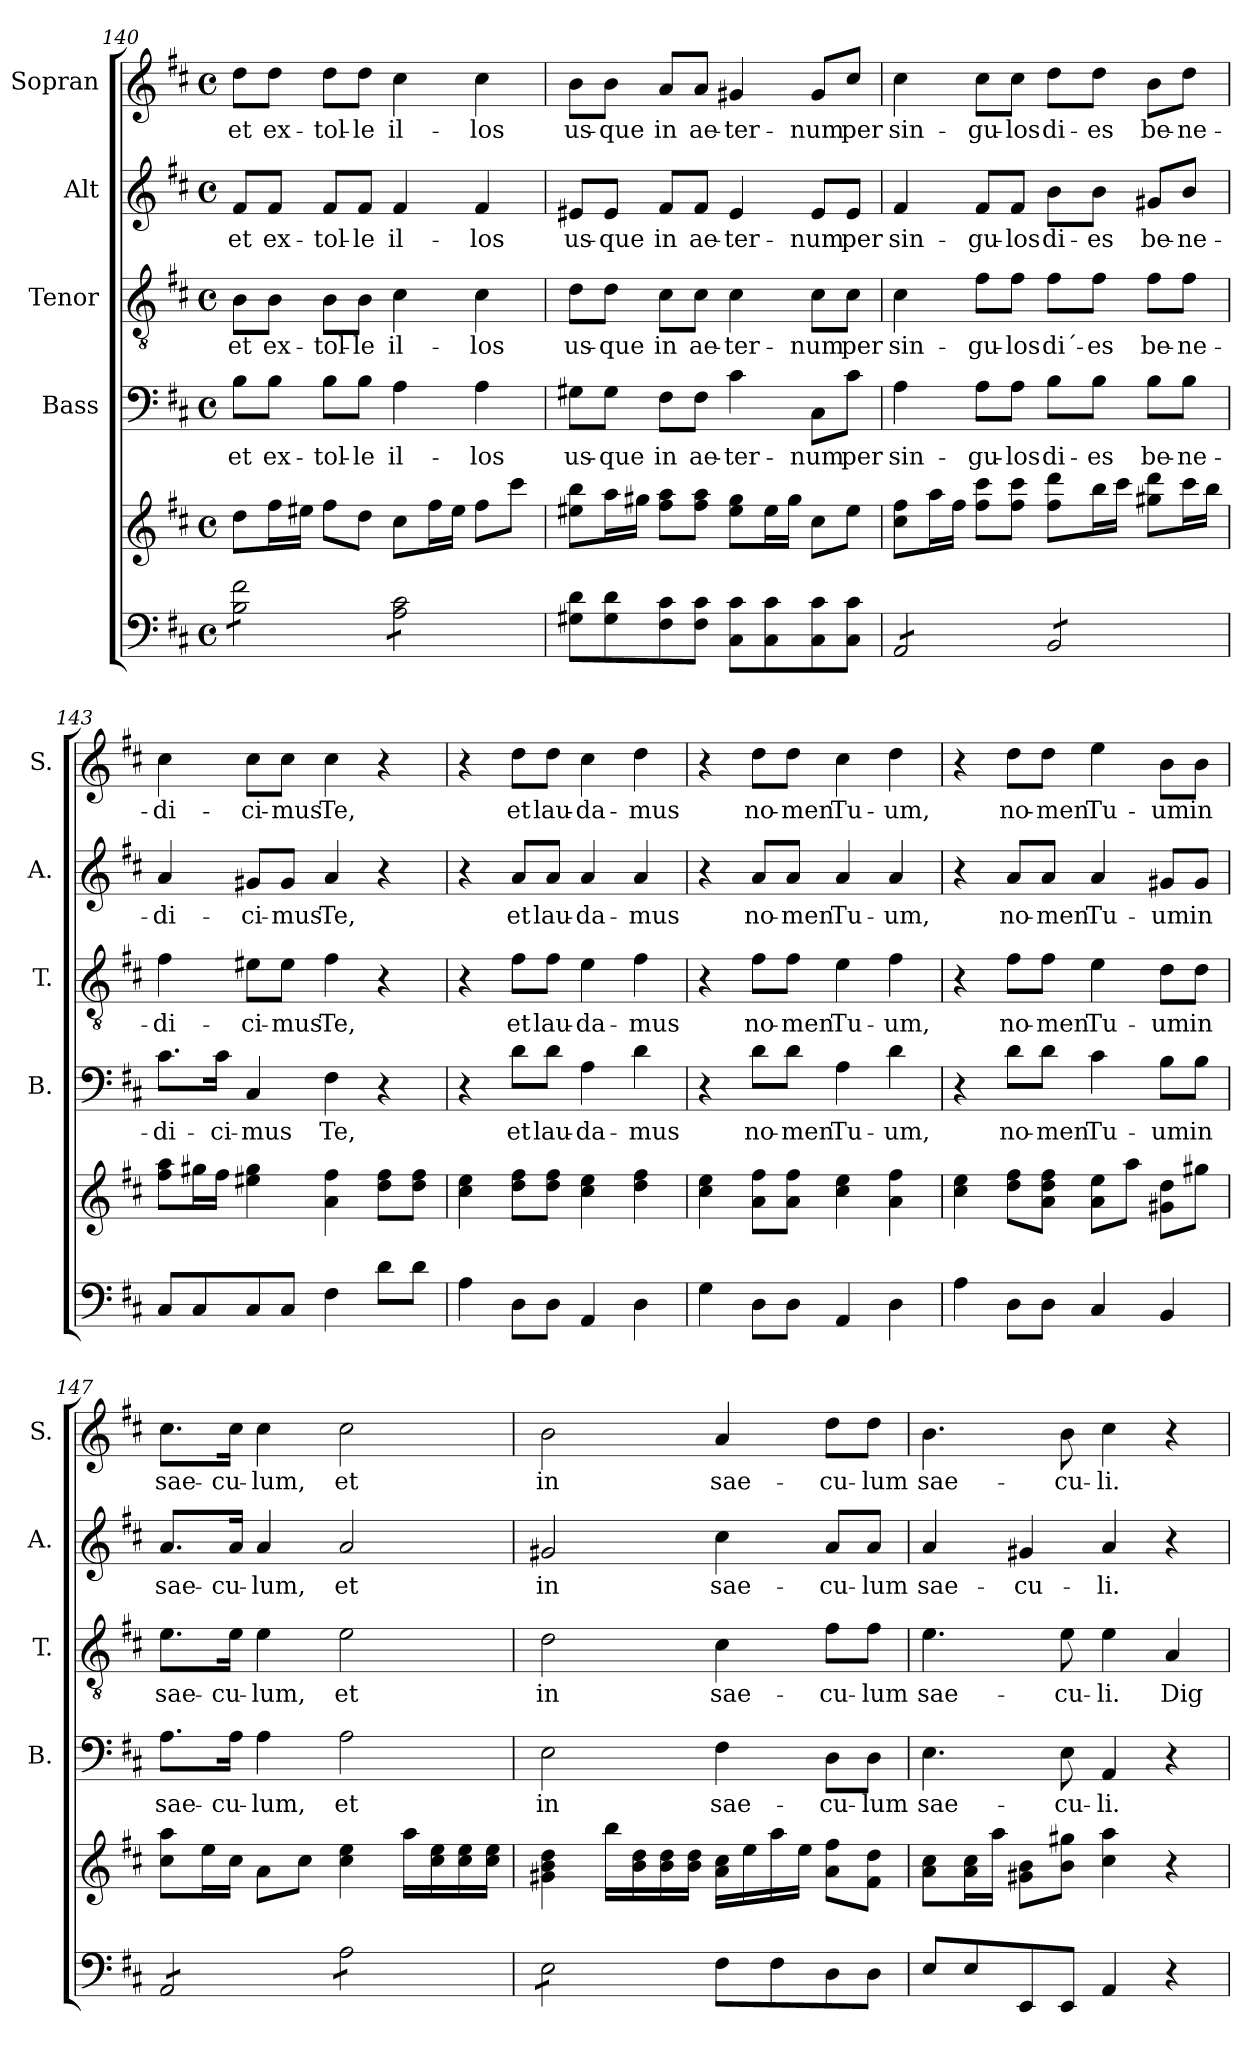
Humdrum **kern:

**kern	**kern	**kern	**text	**kern	**text	**kern	**text	**kern	**text
*part5	*part5	*part4	*part4	*part3	*part3	*part2	*part2	*part1	*part1
*staff6	*staff5	*staff4	*staff4	*staff3	*staff3	*staff2	*staff2	*staff1	*staff1
*	*	*I"Bass	*	*I"Tenor	*	*I"Alt	*	*I"Sopran	*
*	*	*I'B.	*	*I'T.	*	*I'A.	*	*I'S.	*
*clefF4	*clefG2	*clefF4	*	*clefGv2	*	*clefG2	*	*clefG2	*
*k[f#c#]	*k[f#c#]	*k[f#c#]	*	*k[f#c#]	*	*k[f#c#]	*	*k[f#c#]	*
*D:	*D:	*D:	*	*D:	*	*D:	*	*D:	*
*M4/4	*M4/4	*M4/4	*	*M4/4	*	*M4/4	*	*M4/4	*
*met(c)	*met(c)	*met(c)	*	*met(c)	*	*met(c)	*	*met(c)	*
=140	=140	=140	=140	=140	=140	=140	=140	=140	=140
!	!	!	!LO:LY:b	!	!LO:LY:b	!	!LO:LY:b	!	!LO:LY:b
*tremolo	*	*	*	*	*	*	*	*	*
8B\ 8f#\L	8dd\L	8B\L	et	8B\L	et	8f#/L	et	8dd\L	et
!	!	!	!LO:LY:b	!	!LO:LY:b	!	!LO:LY:b	!	!LO:LY:b
8B\ 8f#\	16ff#\L	8B\J	ex-	8B\J	ex-	8f#/J	ex-	8dd\J	ex-
.	16ee#X\JJ	.	.	.	.	.	.	.	.
!	!	!	!LO:LY:b	!	!LO:LY:b	!	!LO:LY:b	!	!LO:LY:b
8B\ 8f#\	8ff#\L	8B\L	-tol-	8B\L	-tol-	8f#/L	-tol-	8dd\L	-tol-
!	!	!	!LO:LY:b	!	!LO:LY:b	!	!LO:LY:b	!	!LO:LY:b
8B\ 8f#\J	8dd\J	8B\J	-le	8B\J	-le	8f#/J	-le	8dd\J	-le
!	!	!	!LO:LY:b	!	!LO:LY:b	!	!LO:LY:b	!	!LO:LY:b
8A\ 8c#\L	8cc#\L	4A\	il-	4c#\	il-	4f#/	il-	4cc#\	il-
8A\ 8c#\	16ff#\L	.	.	.	.	.	.	.	.
.	16ee#\JJ	.	.	.	.	.	.	.	.
!	!	!	!LO:LY:b	!	!LO:LY:b	!	!LO:LY:b	!	!LO:LY:b
8A\ 8c#\	8ff#\L	4A\	-los	4c#\	-los	4f#/	-los	4cc#\	-los
8A\ 8c#\J	8ccc#\J	.	.	.	.	.	.	.	.
*Xtremolo	*	*	*	*	*	*	*	*	*
!!LO:LB:g=z
=141	=141	=141	=141	=141	=141	=141	=141	=141	=141
!	!	!	!LO:LY:b	!	!LO:LY:b	!	!LO:LY:b	!	!LO:LY:b
8G#X\ 8d\L	8ee#X\ 8bb\L	8G#X\L	us-	8d\L	us-	8e#X/L	us-	8b\L	us-
!	!	!	!LO:LY:b	!	!LO:LY:b	!	!LO:LY:b	!	!LO:LY:b
8G#\ 8d\	16aa\L	8G#\J	-que	8d\J	-que	8e#/J	-que	8b\J	-que
.	16gg#X\JJ	.	.	.	.	.	.	.	.
!	!	!	!LO:LY:b	!	!LO:LY:b	!	!LO:LY:b	!	!LO:LY:b
8F#\ 8c#\	8ff#\ 8aa\L	8F#\L	in	8c#\L	in	8f#/L	in	8a/L	in
!	!	!	!LO:LY:b	!	!LO:LY:b	!	!LO:LY:b	!	!LO:LY:b
8F#\ 8c#\J	8ff#\ 8aa\J	8F#\J	ae-	8c#\J	ae-	8f#/J	ae-	8a/J	ae-
!	!	!	!LO:LY:b	!	!LO:LY:b	!	!LO:LY:b	!	!LO:LY:b
8C#\ 8c#\L	8ee#\ 8gg#\L	4c#\	-ter-	4c#\	-ter-	4e#/	-ter-	4g#X/	-ter-
8C#\ 8c#\	16ee#\L	.	.	.	.	.	.	.	.
.	16gg#\JJ	.	.	.	.	.	.	.	.
!	!	!	!LO:LY:b	!	!LO:LY:b	!	!LO:LY:b	!	!LO:LY:b
8C#\ 8c#\	8cc#\L	8C#\L	-num	8c#\L	-num	8e#/L	-num	8g#/L	-num
!	!	!	!LO:LY:b	!	!LO:LY:b	!	!LO:LY:b	!	!LO:LY:b
8C#\ 8c#\J	8ee#\J	8c#\J	per	8c#\J	per	8e#/J	per	8cc#/J	per
=142	=142	=142	=142	=142	=142	=142	=142	=142	=142
!	!	!	!LO:LY:b	!	!LO:LY:b	!	!LO:LY:b	!	!LO:LY:b
*tremolo	*	*	*	*	*	*	*	*	*
8AA/L	8cc#\ 8ff#\L	4A\	sin-	4c#\	sin-	4f#/	sin-	4cc#\	sin-
8AA/	16aa\L	.	.	.	.	.	.	.	.
.	16ff#\JJ	.	.	.	.	.	.	.	.
!	!	!	!LO:LY:b	!	!LO:LY:b	!	!LO:LY:b	!	!LO:LY:b
8AA/	8ff#\ 8ccc#\L	8A\L	-gu-	8f#\L	-gu-	8f#/L	-gu-	8cc#\L	-gu-
!	!	!	!LO:LY:b	!	!LO:LY:b	!	!LO:LY:b	!	!LO:LY:b
8AA/J	8ff#\ 8ccc#\J	8A\J	-los	8f#\J	-los	8f#/J	-los	8cc#\J	-los
!	!	!	!LO:LY:b	!	!LO:LY:b	!	!LO:LY:b	!	!LO:LY:b
8BB/L	8ff#\ 8ddd\L	8B\L	di-	8f#\L	di´-	8b\L	di-	8dd\L	di-
!	!	!	!LO:LY:b	!	!LO:LY:b	!	!LO:LY:b	!	!LO:LY:b
8BB/	16bb\L	8B\J	-es	8f#\J	-es	8b\J	-es	8dd\J	-es
.	16ccc#\JJ	.	.	.	.	.	.	.	.
!	!	!	!LO:LY:b	!	!LO:LY:b	!	!LO:LY:b	!	!LO:LY:b
8BB/	8gg#X\ 8ddd\L	8B\L	be-	8f#\L	be-	8g#X/L	be-	8b\L	be-
!	!	!	!LO:LY:b	!	!LO:LY:b	!	!LO:LY:b	!	!LO:LY:b
8BB/J	16ccc#\L	8B\J	-ne-	8f#\J	-ne-	8b/J	-ne-	8dd\J	-ne-
*Xtremolo	*	*	*	*	*	*	*	*	*
.	16bb\JJ	.	.	.	.	.	.	.	.
=143	=143	=143	=143	=143	=143	=143	=143	=143	=143
!	!	!	!LO:LY:b	!	!LO:LY:b	!	!LO:LY:b	!	!LO:LY:b
8C#/L	8ff#\ 8aa\L	8.c#\L	-di-	4f#\	-di-	4a/	-di-	4cc#\	-di-
8C#/	16gg#X\L	.	.	.	.	.	.	.	.
!	!	!	!LO:LY:b	!	!	!	!	!	!
.	16ff#\JJ	16c#\Jk	-ci-	.	.	.	.	.	.
!	!	!	!LO:LY:b	!	!LO:LY:b	!	!LO:LY:b	!	!LO:LY:b
8C#/	4ee#X\ 4gg#\	4C#/	-mus	8e#X\L	-ci-	8g#X/L	-ci-	8cc#\L	-ci-
!	!	!	!	!	!LO:LY:b	!	!LO:LY:b	!	!LO:LY:b
8C#/J	.	.	.	8e#\J	-mus	8g#/J	-mus	8cc#\J	-mus
!	!	!	!LO:LY:b	!	!LO:LY:b	!	!LO:LY:b	!	!LO:LY:b
4F#\	4a\ 4ff#\	4F#\	Te,	4f#\	Te,	4a/	Te,	4cc#\	Te,
8d\L	8dd\ 8ff#\L	4r	.	4r	.	4r	.	4r	.
8d\J	8dd\ 8ff#\J	.	.	.	.	.	.	.	.
=144	=144	=144	=144	=144	=144	=144	=144	=144	=144
4A\	4cc#\ 4ee\	4r	.	4r	.	4r	.	4r	.
!	!	!	!LO:LY:b	!	!LO:LY:b	!	!LO:LY:b	!	!LO:LY:b
8D\L	8dd\ 8ff#\L	8d\L	et	8f#\L	et	8a/L	et	8dd\L	et
!	!	!	!LO:LY:b	!	!LO:LY:b	!	!LO:LY:b	!	!LO:LY:b
8D\J	8dd\ 8ff#\J	8d\J	lau-	8f#\J	lau-	8a/J	lau-	8dd\J	lau-
!	!	!	!LO:LY:b	!	!LO:LY:b	!	!LO:LY:b	!	!LO:LY:b
4AA/	4cc#\ 4ee\	4A\	-da-	4e\	-da-	4a/	-da-	4cc#\	-da-
!	!	!	!LO:LY:b	!	!LO:LY:b	!	!LO:LY:b	!	!LO:LY:b
4D\	4dd\ 4ff#\	4d\	-mus	4f#\	-mus	4a/	-mus	4dd\	-mus
!!LO:PB:g=z
=145	=145	=145	=145	=145	=145	=145	=145	=145	=145
4G\	4cc#\ 4ee\	4r	.	4r	.	4r	.	4r	.
!	!	!	!LO:LY:b	!	!LO:LY:b	!	!LO:LY:b	!	!LO:LY:b
8D\L	8a\ 8ff#\L	8d\L	no-	8f#\L	no-	8a/L	no-	8dd\L	no-
!	!	!	!LO:LY:b	!	!LO:LY:b	!	!LO:LY:b	!	!LO:LY:b
8D\J	8a\ 8ff#\J	8d\J	-men	8f#\J	-men	8a/J	-men	8dd\J	-men
!	!	!	!LO:LY:b	!	!LO:LY:b	!	!LO:LY:b	!	!LO:LY:b
4AA/	4cc#\ 4ee\	4A\	Tu-	4e\	Tu-	4a/	Tu-	4cc#\	Tu-
!	!	!	!LO:LY:b	!	!LO:LY:b	!	!LO:LY:b	!	!LO:LY:b
4D\	4a\ 4ff#\	4d\	-um,	4f#\	-um,	4a/	-um,	4dd\	-um,
=146	=146	=146	=146	=146	=146	=146	=146	=146	=146
4A\	4cc#\ 4ee\	4r	.	4r	.	4r	.	4r	.
!	!	!	!LO:LY:b	!	!LO:LY:b	!	!LO:LY:b	!	!LO:LY:b
8D\L	8dd\ 8ff#\L	8d\L	no-	8f#\L	no-	8a/L	no-	8dd\L	no-
!	!	!	!LO:LY:b	!	!LO:LY:b	!	!LO:LY:b	!	!LO:LY:b
8D\J	8a\ 8dd\ 8ff#\J	8d\J	-men	8f#\J	-men	8a/J	-men	8dd\J	-men
!	!	!	!LO:LY:b	!	!LO:LY:b	!	!LO:LY:b	!	!LO:LY:b
4C#/	8a\ 8ee\L	4c#\	Tu-	4e\	Tu-	4a/	Tu-	4ee\	Tu-
.	8aa\J	.	.	.	.	.	.	.	.
!	!	!	!LO:LY:b	!	!LO:LY:b	!	!LO:LY:b	!	!LO:LY:b
4BB/	8g#X\ 8dd\L	8B\L	-um	8d\L	-um	8g#X/L	-um	8b\L	-um
!	!	!	!LO:LY:b	!	!LO:LY:b	!	!LO:LY:b	!	!LO:LY:b
.	8gg#X\J	8B\J	in	8d\J	in	8g#/J	in	8b\J	in
=147	=147	=147	=147	=147	=147	=147	=147	=147	=147
!	!	!	!LO:LY:b	!	!LO:LY:b	!	!LO:LY:b	!	!LO:LY:b
*tremolo	*	*	*	*	*	*	*	*	*
8AA/L	8cc#\ 8aa\L	8.A\L	sae-	8.e\L	sae-	8.a/L	sae-	8.cc#\L	sae-
8AA/	16ee\L	.	.	.	.	.	.	.	.
!	!	!	!LO:LY:b	!	!LO:LY:b	!	!LO:LY:b	!	!LO:LY:b
.	16cc#\JJ	16A\Jk	-cu-	16e\Jk	-cu-	16a/Jk	-cu-	16cc#\Jk	-cu-
!	!	!	!LO:LY:b	!	!LO:LY:b	!	!LO:LY:b	!	!LO:LY:b
8AA/	8a\L	4A\	-lum,	4e\	-lum,	4a/	-lum,	4cc#\	-lum,
8AA/J	8cc#\J	.	.	.	.	.	.	.	.
!	!	!	!LO:LY:b	!	!LO:LY:b	!	!LO:LY:b	!	!LO:LY:b
8A\L	4cc#\ 4ee\	2A\	et	2e\	et	2a/	et	2cc#\	et
8A\	.	.	.	.	.	.	.	.	.
8A\	16aa\LL	.	.	.	.	.	.	.	.
.	16cc#\ 16ee\	.	.	.	.	.	.	.	.
8A\J	16cc#\ 16ee\	.	.	.	.	.	.	.	.
.	16cc#\ 16ee\JJ	.	.	.	.	.	.	.	.
=148	=148	=148	=148	=148	=148	=148	=148	=148	=148
!	!	!	!LO:LY:b	!	!LO:LY:b	!	!LO:LY:b	!	!LO:LY:b
8E\L	4g#X\ 4b\ 4dd\	2E\	in	2d\	in	2g#X/	in	2b\	in
8E\	.	.	.	.	.	.	.	.	.
8E\	16bb\LL	.	.	.	.	.	.	.	.
.	16b\ 16dd\	.	.	.	.	.	.	.	.
8E\J	16b\ 16dd\	.	.	.	.	.	.	.	.
*Xtremolo	*	*	*	*	*	*	*	*	*
.	16b\ 16dd\JJ	.	.	.	.	.	.	.	.
!	!	!	!LO:LY:b	!	!LO:LY:b	!	!LO:LY:b	!	!LO:LY:b
8F#\L	16a\ 16cc#\LL	4F#\	sae-	4c#\	sae-	4cc#\	sae-	4a/	sae-
.	16ee\	.	.	.	.	.	.	.	.
8F#\	16aa\	.	.	.	.	.	.	.	.
.	16ee\JJ	.	.	.	.	.	.	.	.
!	!	!	!LO:LY:b	!	!LO:LY:b	!	!LO:LY:b	!	!LO:LY:b
8D\	8a\ 8ff#\L	8D\L	-cu-	8f#\L	-cu-	8a/L	-cu-	8dd\L	-cu-
!	!	!	!LO:LY:b	!	!LO:LY:b	!	!LO:LY:b	!	!LO:LY:b
8D\J	8f#\ 8dd\J	8D\J	-lum	8f#\J	-lum	8a/J	-lum	8dd\J	-lum
!!LO:LB:g=z
=149	=149	=149	=149	=149	=149	=149	=149	=149	=149
!	!	!	!LO:LY:b	!	!LO:LY:b	!	!LO:LY:b	!	!LO:LY:b
8E/L	8a\ 8cc#\L	4.E\	sae-	4.e\	sae-	4a/	sae-	4.b\	sae-
8E/	16a\ 16cc#\L	.	.	.	.	.	.	.	.
.	16aa\JJ	.	.	.	.	.	.	.	.
!	!	!	!	!	!	!	!LO:LY:b	!	!
8EE/	8g#X\ 8b\L	.	.	.	.	4g#X/	-cu-	.	.
!	!	!	!LO:LY:b	!	!LO:LY:b	!	!	!	!LO:LY:b
8EE/J	8b\ 8gg#X\J	8E\	-cu-	8e\	-cu-	.	.	8b\	-cu-
!	!	!	!LO:LY:b	!	!LO:LY:b	!	!LO:LY:b	!	!LO:LY:b
4AA/	4cc#\ 4aa\	4AA/	-li.	4e\	-li.	4a/	-li.	4cc#\	-li.
!	!	!	!	!	!LO:LY:b	!	!	!	!
4r	4r	4r	.	4A/	Dig-	4r	.	4r	.
=	=	=	=	=	=	=	=	=	=
*-	*-	*-	*-	*-	*-	*-	*-	*-	*-
